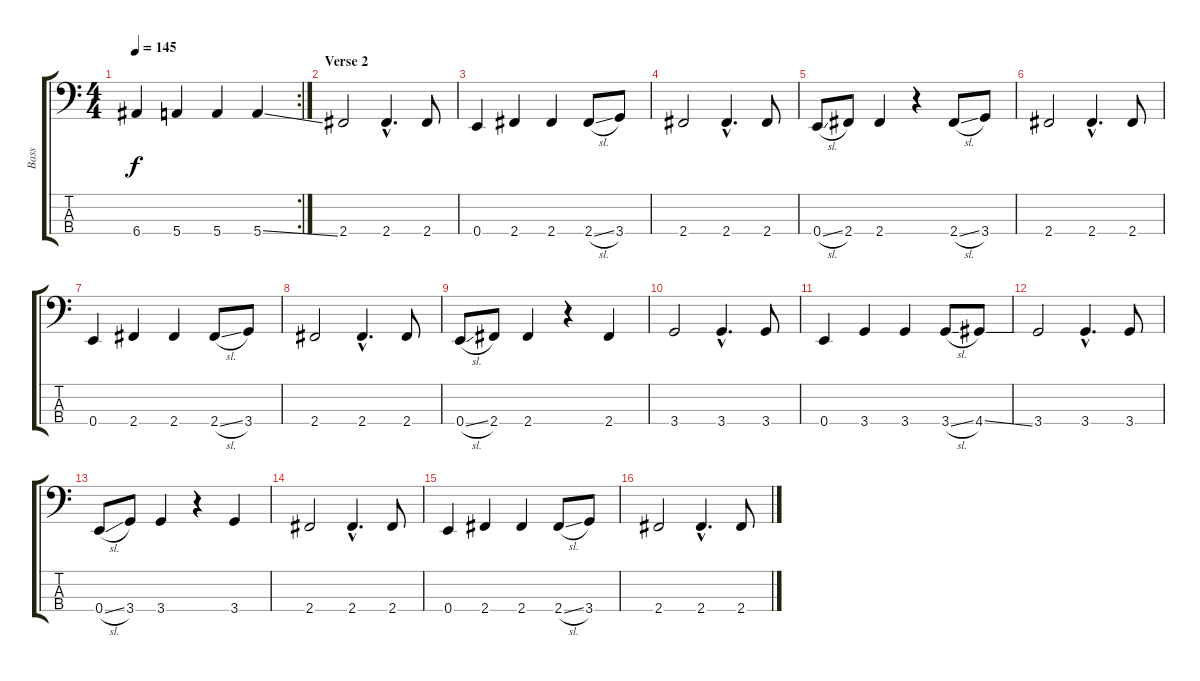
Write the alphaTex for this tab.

\track ("Bass" "Bass") {instrument electricbasspick}
\staff {score tabs}
\tuning (G2 D2 A1 E1) {hide}
\rc 2
\ts (4 4)
\tempo 145
\clef f4
\ks c
6.4.4{dy f} 5.4.4 5.4.4 5.4{ss}.4 |
\section ("" "Verse 2")
2.4.2 2.4{hac}.4{d} 2.4.8 |
0.4.4 2.4.4 2.4.4 2.4{sl}.8 3.4.8 |
2.4.2 2.4{hac}.4{d} 2.4.8 |
0.4{sl}.8 2.4.8 2.4.4 r.4 2.4{sl}.8 3.4.8 |
2.4.2 2.4{hac}.4{d} 2.4.8 |
0.4.4 2.4.4 2.4.4 2.4{sl}.8 3.4.8 |
2.4.2 2.4{hac}.4{d} 2.4.8 |
0.4{sl}.8 2.4.8 2.4.4 r.4 2.4.4 |
3.4.2 3.4{hac}.4{d} 3.4.8 |
0.4.4 3.4.4 3.4.4 3.4{sl}.8 4.4{ss}.8 |
3.4.2 3.4{hac}.4{d} 3.4.8 |
0.4{sl}.8 3.4.8 3.4.4 r.4 3.4.4 |
2.4.2 2.4{hac}.4{d} 2.4.8 |
0.4.4 2.4.4 2.4.4 2.4{sl}.8 3.4.8 |
2.4.2 2.4{hac}.4{d} 2.4.8
